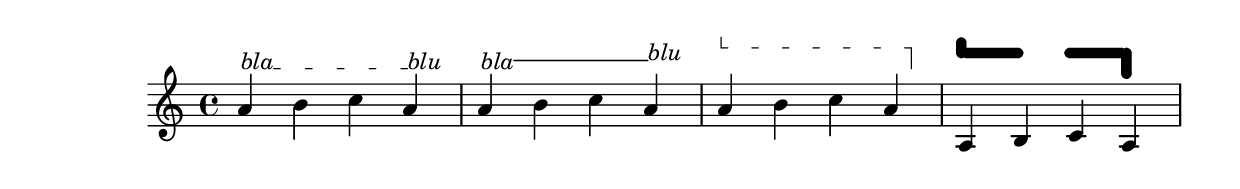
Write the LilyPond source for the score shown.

%% DO NOT EDIT this file manually; it is automatically
%% generated from LSR http://lsr.dsi.unimi.it
%% Make any changes in LSR itself, or in Documentation/snippets/new/ ,
%% and then run scripts/auxiliar/makelsr.py
%%
%% This file is in the public domain.
\version "2.12.2"

\header {
  lsrtags = "expressive-marks, text, tweaks-and-overrides"

%% Translation of GIT committish: 91eeed36c877fe625d957437d22081721c8c6345
  texidoces = "
Las instrucciones @code{\\startTextSpan} y @code{\\stopTextSpan}
permiten la creación de elementos de extensión textuales tan
fácilmente como indicaciones de pedal u
octavaciones. Sobreescribimos ciertas propiedades del objeto
@code{TextSpanner} para modificar su salida.

"
  doctitlees = "Crear elementos de extensión textuales"

  texidoc = "
The @code{\\startTextSpan} and @code{\\stopTextSpan} commands allow the
creation of text spanners as easily as pedal indications or
octavations. Override some properties of the @code{TextSpanner} object
to modify its output.

"
  doctitle = "Creating text spanners"
} % begin verbatim

\paper { ragged-right = ##f }

\relative c'' {
  \override TextSpanner #'(bound-details left text) = #"bla"
  \override TextSpanner #'(bound-details right text) = #"blu"
  a4 \startTextSpan
  b4 c
  a4 \stopTextSpan

  \override TextSpanner #'style = #'line
  \once \override TextSpanner
    #'(bound-details left stencil-align-dir-y) = #CENTER
  a4 \startTextSpan
  b4 c
  a4 \stopTextSpan

  \override TextSpanner #'style = #'dashed-line
  \override TextSpanner #'(bound-details left text) =
    \markup { \draw-line #'(0 . 1) }
  \override TextSpanner #'(bound-details right text) =
    \markup { \draw-line #'(0 . -2) }
  \once \override TextSpanner #'(bound-details right padding) = #-2

  a4 \startTextSpan
  b4 c
  a4 \stopTextSpan

  \set Staff.middleCPosition = #-13
  \override TextSpanner #'dash-period = #10
  \override TextSpanner #'dash-fraction = #0.5
  \override TextSpanner #'thickness = #10
  a4 \startTextSpan
  b4 c
  a4 \stopTextSpan
}

